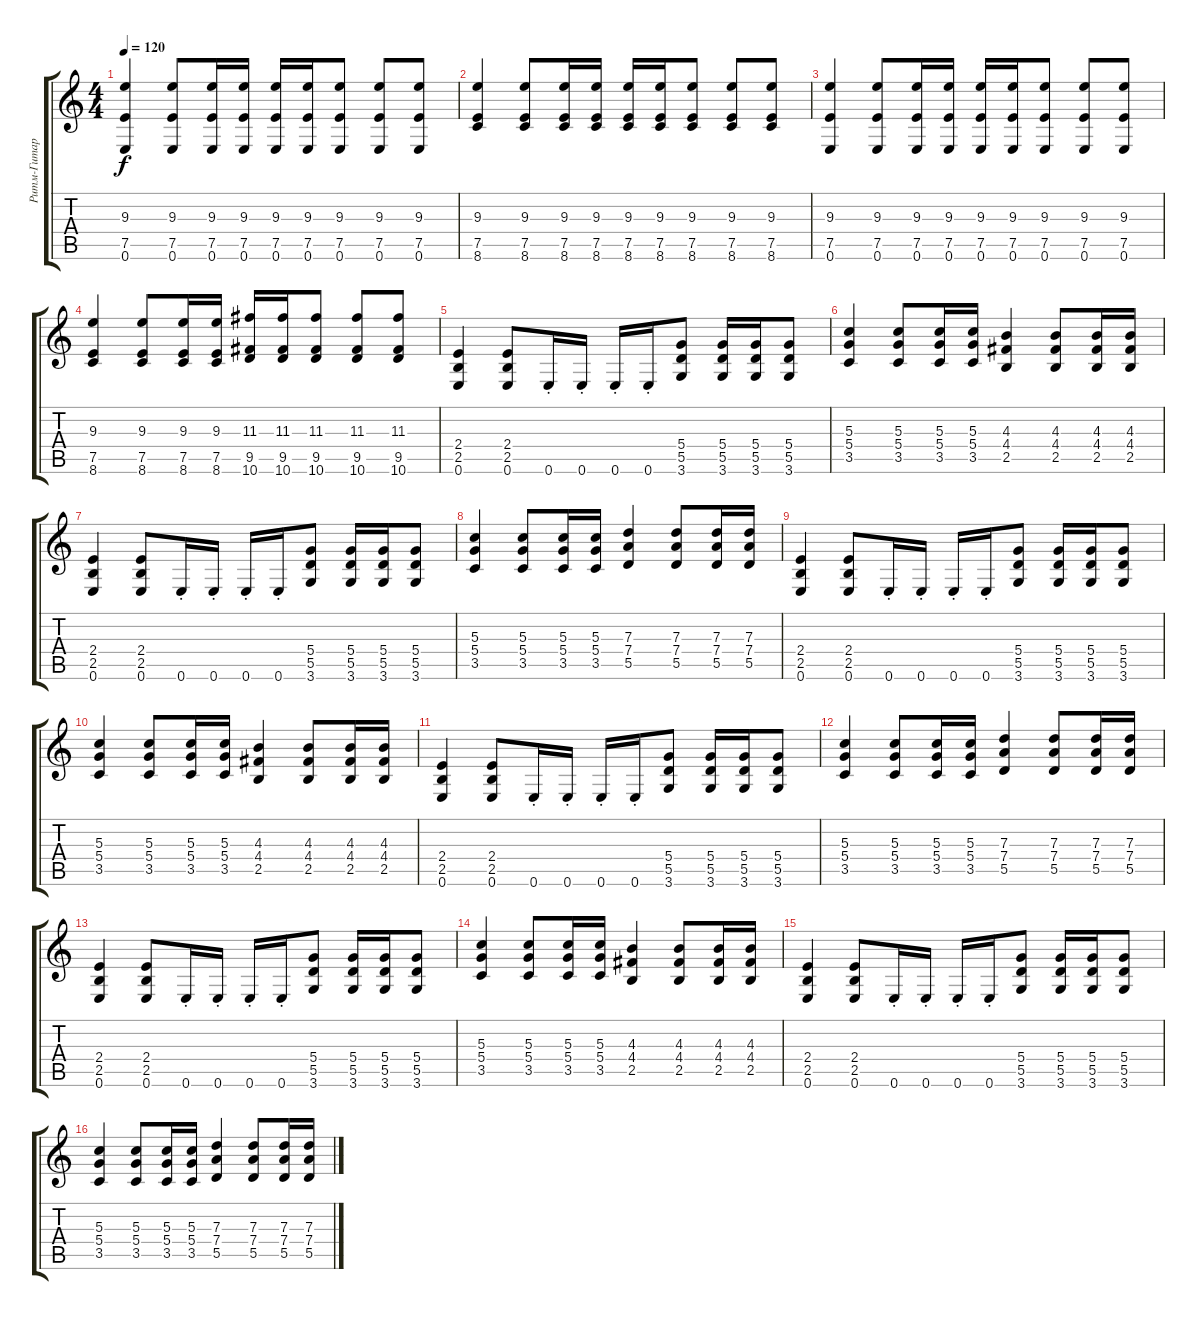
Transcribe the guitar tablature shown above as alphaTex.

\track ("Ритм-Гитара" "Ритм-Гитар") {instrument distortionguitar}
\staff {score tabs}
\tuning (E4 B3 G3 D3 A2 E2) {hide}
\ts (4 4)
\tempo 120
\clef g2
\ks c
(9.3 7.5 0.6).4{dy f} (9.3 7.5 0.6).8 (9.3 7.5 0.6).16 (9.3 7.5 0.6).16 (9.3 7.5 0.6).16 (9.3 7.5 0.6).16 (9.3 7.5 0.6).8 (9.3 7.5 0.6).8 (9.3 7.5 0.6).8 |
(9.3 7.5 8.6).4 (9.3 7.5 8.6).8 (9.3 7.5 8.6).16 (9.3 7.5 8.6).16 (9.3 7.5 8.6).16 (9.3 7.5 8.6).16 (9.3 7.5 8.6).8 (9.3 7.5 8.6).8 (9.3 7.5 8.6).8 |
(9.3 7.5 0.6).4 (9.3 7.5 0.6).8 (9.3 7.5 0.6).16 (9.3 7.5 0.6).16 (9.3 7.5 0.6).16 (9.3 7.5 0.6).16 (9.3 7.5 0.6).8 (9.3 7.5 0.6).8 (9.3 7.5 0.6).8 |
(9.3 7.5 8.6).4 (9.3 7.5 8.6).8 (9.3 7.5 8.6).16 (9.3 7.5 8.6).16 (11.3 9.5 10.6).16 (11.3 9.5 10.6).16 (11.3 9.5 10.6).8 (11.3 9.5 10.6).8 (11.3 9.5 10.6).8 |
(2.4 2.5 0.6).4 (2.4 2.5 0.6).8 0.6{st}.16 0.6{st}.16 0.6{st}.16 0.6{st}.16 (5.4 5.5 3.6).8 (5.4 5.5 3.6).16 (5.4 5.5 3.6).16 (5.4 5.5 3.6).8 |
(5.3 5.4 3.5).4 (5.3 5.4 3.5).8 (5.3 5.4 3.5).16 (5.3 5.4 3.5).16 (4.3 4.4 2.5).4 (4.3 4.4 2.5).8 (4.3 4.4 2.5).16 (4.3 4.4 2.5).16 |
(2.4 2.5 0.6).4 (2.4 2.5 0.6).8 0.6{st}.16 0.6{st}.16 0.6{st}.16 0.6{st}.16 (5.4 5.5 3.6).8 (5.4 5.5 3.6).16 (5.4 5.5 3.6).16 (5.4 5.5 3.6).8 |
(5.3 5.4 3.5).4 (5.3 5.4 3.5).8 (5.3 5.4 3.5).16 (5.3 5.4 3.5).16 (7.3 7.4 5.5).4 (7.3 7.4 5.5).8 (7.3 7.4 5.5).16 (7.3 7.4 5.5).16 |
(2.4 2.5 0.6).4 (2.4 2.5 0.6).8 0.6{st}.16 0.6{st}.16 0.6{st}.16 0.6{st}.16 (5.4 5.5 3.6).8 (5.4 5.5 3.6).16 (5.4 5.5 3.6).16 (5.4 5.5 3.6).8 |
(5.3 5.4 3.5).4 (5.3 5.4 3.5).8 (5.3 5.4 3.5).16 (5.3 5.4 3.5).16 (4.3 4.4 2.5).4 (4.3 4.4 2.5).8 (4.3 4.4 2.5).16 (4.3 4.4 2.5).16 |
(2.4 2.5 0.6).4 (2.4 2.5 0.6).8 0.6{st}.16 0.6{st}.16 0.6{st}.16 0.6{st}.16 (5.4 5.5 3.6).8 (5.4 5.5 3.6).16 (5.4 5.5 3.6).16 (5.4 5.5 3.6).8 |
(5.3 5.4 3.5).4 (5.3 5.4 3.5).8 (5.3 5.4 3.5).16 (5.3 5.4 3.5).16 (7.3 7.4 5.5).4 (7.3 7.4 5.5).8 (7.3 7.4 5.5).16 (7.3 7.4 5.5).16 |
(2.4 2.5 0.6).4 (2.4 2.5 0.6).8 0.6{st}.16 0.6{st}.16 0.6{st}.16 0.6{st}.16 (5.4 5.5 3.6).8 (5.4 5.5 3.6).16 (5.4 5.5 3.6).16 (5.4 5.5 3.6).8 |
(5.3 5.4 3.5).4 (5.3 5.4 3.5).8 (5.3 5.4 3.5).16 (5.3 5.4 3.5).16 (4.3 4.4 2.5).4 (4.3 4.4 2.5).8 (4.3 4.4 2.5).16 (4.3 4.4 2.5).16 |
(2.4 2.5 0.6).4 (2.4 2.5 0.6).8 0.6{st}.16 0.6{st}.16 0.6{st}.16 0.6{st}.16 (5.4 5.5 3.6).8 (5.4 5.5 3.6).16 (5.4 5.5 3.6).16 (5.4 5.5 3.6).8 |
(5.3 5.4 3.5).4 (5.3 5.4 3.5).8 (5.3 5.4 3.5).16 (5.3 5.4 3.5).16 (7.3 7.4 5.5).4 (7.3 7.4 5.5).8 (7.3 7.4 5.5).16 (7.3 7.4 5.5).16
